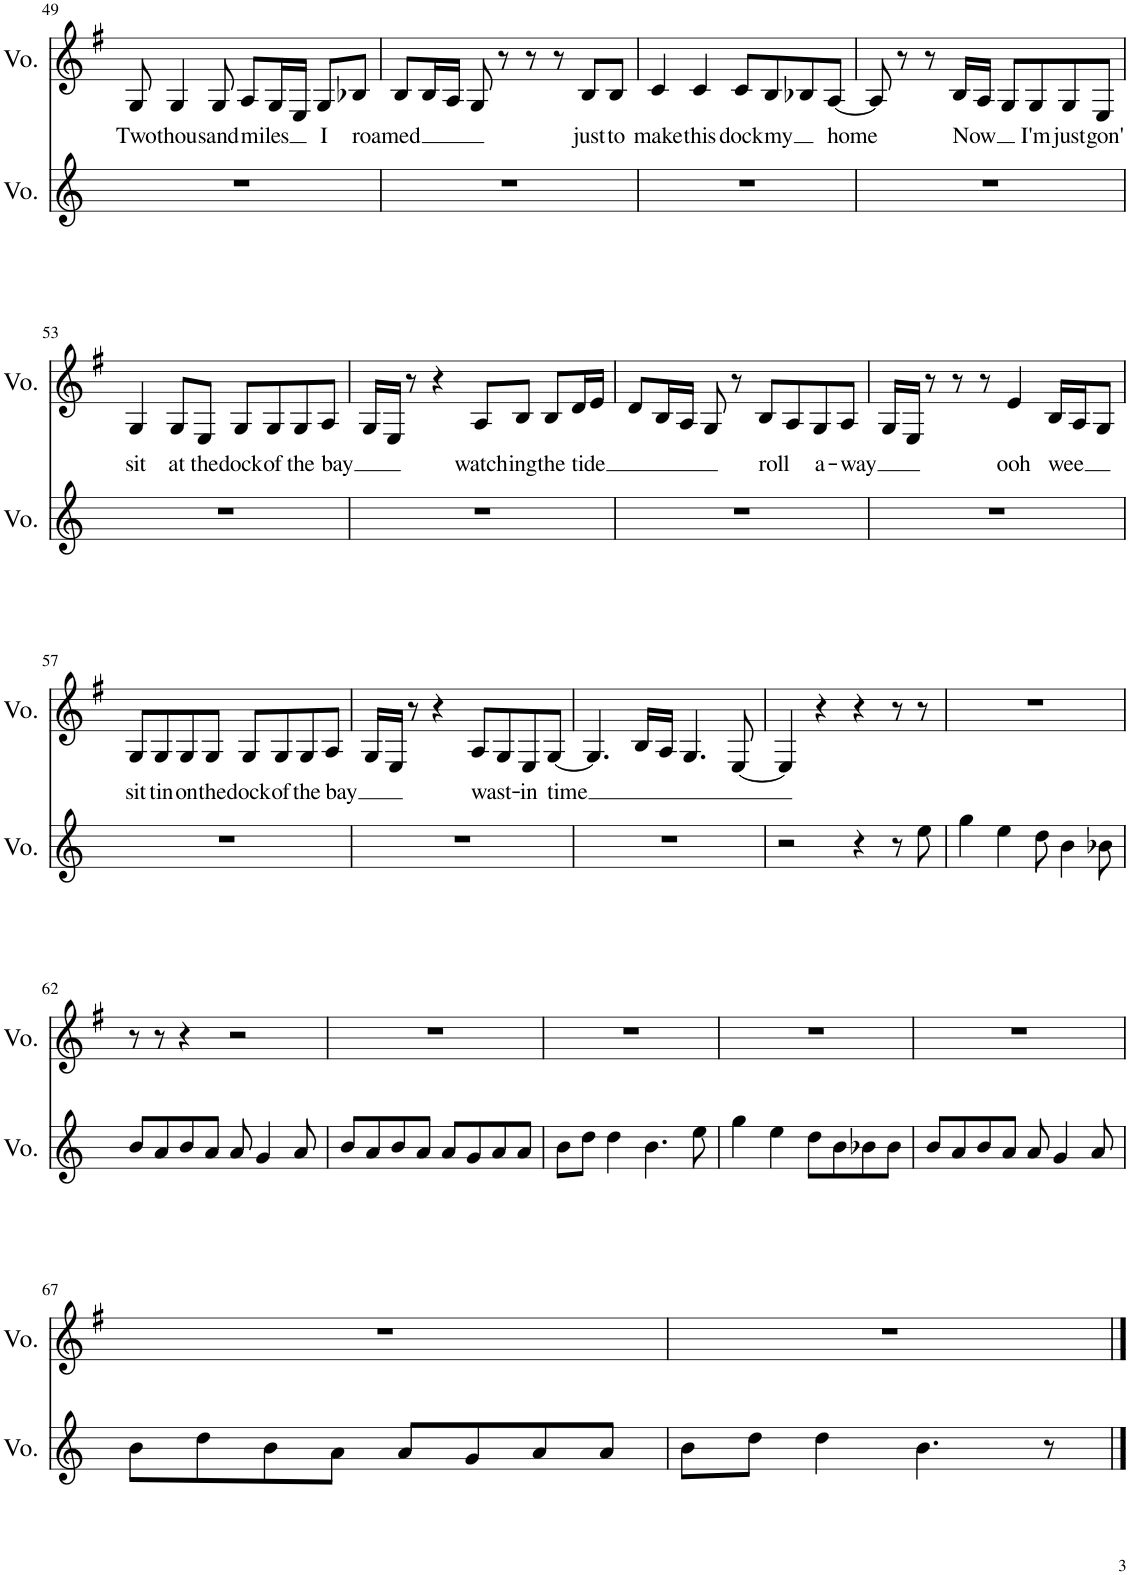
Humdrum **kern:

**kern	**kern	**text
*part2	*part1	*part1
*staff2	*staff1	*staff1
*I"Voice	*I"Voice	*
*I'Vo.	*I'Vo.	*
!!LO:PB:g=z
*clefG2	*clefG2	*
*k[]	*k[f#]	*
*M4/4	*M4/4	*
=49	=49	=49
!	!	!LO:LY:b
1r	8G/	Two
!	!	!LO:LY:b
.	4G/	thou-
!	!	!LO:LY:b
.	8G/	-sand
!	!	!LO:LY:b
.	8A/L	miles
.	16G/L	.
.	16E/JJ	.
!	!	!LO:LY:b
.	8G/L	I
!	!	!LO:LY:b
.	8B-X/J	roamed
=50	=50	=50
1r	8B/L	.
.	16B/L	.
.	16A/JJ	.
.	8G/	.
.	8r	.
.	8r	.
.	8r	.
!	!	!LO:LY:b
.	8B/L	just
!	!	!LO:LY:b
.	8B/J	to
=51	=51	=51
!	!	!LO:LY:b
1r	4c/	make
!	!	!LO:LY:b
.	4c/	this
!	!	!LO:LY:b
.	8c/L	dock
!	!	!LO:LY:b
.	8B/	my
.	8B-X/	.
!	!	!LO:LY:b
.	[8A/J	home
=52	=52	=52
1r	8A/]	.
.	8r	.
.	8r	.
!	!	!LO:LY:b
.	16B/LL	Now
.	16A/JJ	.
.	8G/L	.
!	!	!LO:LY:b
.	8G/	I'm
!	!	!LO:LY:b
.	8G/	just
!	!	!LO:LY:b
.	8E/J	gon'
!!LO:LB:g=z
=53	=53	=53
!	!	!LO:LY:b
1r	4G/	sit
!	!	!LO:LY:b
.	8G/L	at
!	!	!LO:LY:b
.	8E/J	the
!	!	!LO:LY:b
.	8G/L	dock
!	!	!LO:LY:b
.	8G/	of
!	!	!LO:LY:b
.	8G/	the
!	!	!LO:LY:b
.	8A/J	bay
=54	=54	=54
1r	16G/LL	.
.	16E/JJ	.
.	8r	.
.	4r	.
!	!	!LO:LY:b
.	8A/L	watch-
!	!	!LO:LY:b
.	8B/J	-ing
!	!	!LO:LY:b
.	8B/L	the
!	!	!LO:LY:b
.	16d/L	tide
.	16e/JJ	.
=55	=55	=55
1r	8d/L	.
.	16B/L	.
.	16A/JJ	.
.	8G/	.
.	8r	.
!	!	!LO:LY:b
.	8B/L	roll
.	8A/	.
!	!	!LO:LY:b
.	8G/	a-
!	!	!LO:LY:b
.	8A/J	-way
=56	=56	=56
1r	16G/LL	.
.	16E/JJ	.
.	8r	.
.	8r	.
.	8r	.
!	!	!LO:LY:b
.	4e/	ooh
!	!	!LO:LY:b
.	16B/LL	wee
.	16A/J	.
.	8G/J	.
!!LO:LB:g=z
=57	=57	=57
!	!	!LO:LY:b
1r	8G/L	sit-
!	!	!LO:LY:b
.	8G/	-tin
!	!	!LO:LY:b
.	8G/	on
!	!	!LO:LY:b
.	8G/J	the
!	!	!LO:LY:b
.	8G/L	dock
!	!	!LO:LY:b
.	8G/	of
!	!	!LO:LY:b
.	8G/	the
!	!	!LO:LY:b
.	8A/J	bay
=58	=58	=58
1r	16G/LL	.
.	16E/JJ	.
.	8r	.
.	4r	.
!	!	!LO:LY:b
.	8A/L	wast-
.	8G/	.
!	!	!LO:LY:b
.	8E/	-in
!	!	!LO:LY:b
.	[8G/J	time
=59	=59	=59
1r	4.G/]	.
.	16B/LL	.
.	16A/JJ	.
.	4.G/	.
.	[8E/	.
=60	=60	=60
2r	4E/]	.
.	4r	.
4r	4r	.
8r	8r	.
8ee\	8r	.
=61	=61	=61
4gg\	1r	.
4ee\	.	.
8dd\	.	.
4b\	.	.
8b-X\	.	.
!!LO:LB:g=z
=62	=62	=62
8b/L	8r	.
8a/	8r	.
8b/	4r	.
8a/J	.	.
8a/	2r	.
4g/	.	.
8a/	.	.
=63	=63	=63
8b/L	1r	.
8a/	.	.
8b/	.	.
8a/J	.	.
8a/L	.	.
8g/	.	.
8a/	.	.
8a/J	.	.
=64	=64	=64
8b\L	1r	.
8dd\J	.	.
4dd\	.	.
4.b\	.	.
8ee\	.	.
=65	=65	=65
4gg\	1r	.
4ee\	.	.
8dd\L	.	.
8b\	.	.
8b-X\	.	.
8b-\J	.	.
=66	=66	=66
8b/L	1r	.
8a/	.	.
8b/	.	.
8a/J	.	.
8a/	.	.
4g/	.	.
8a/	.	.
!!LO:LB:g=z
=67	=67	=67
8b\L	1r	.
8dd\	.	.
8b\	.	.
8a\J	.	.
8a/L	.	.
8g/	.	.
8a/	.	.
8a/J	.	.
=68	=68	=68
8b\L	1r	.
8dd\J	.	.
4dd\	.	.
4.b\	.	.
8r	.	.
==	==	==
*-	*-	*-
